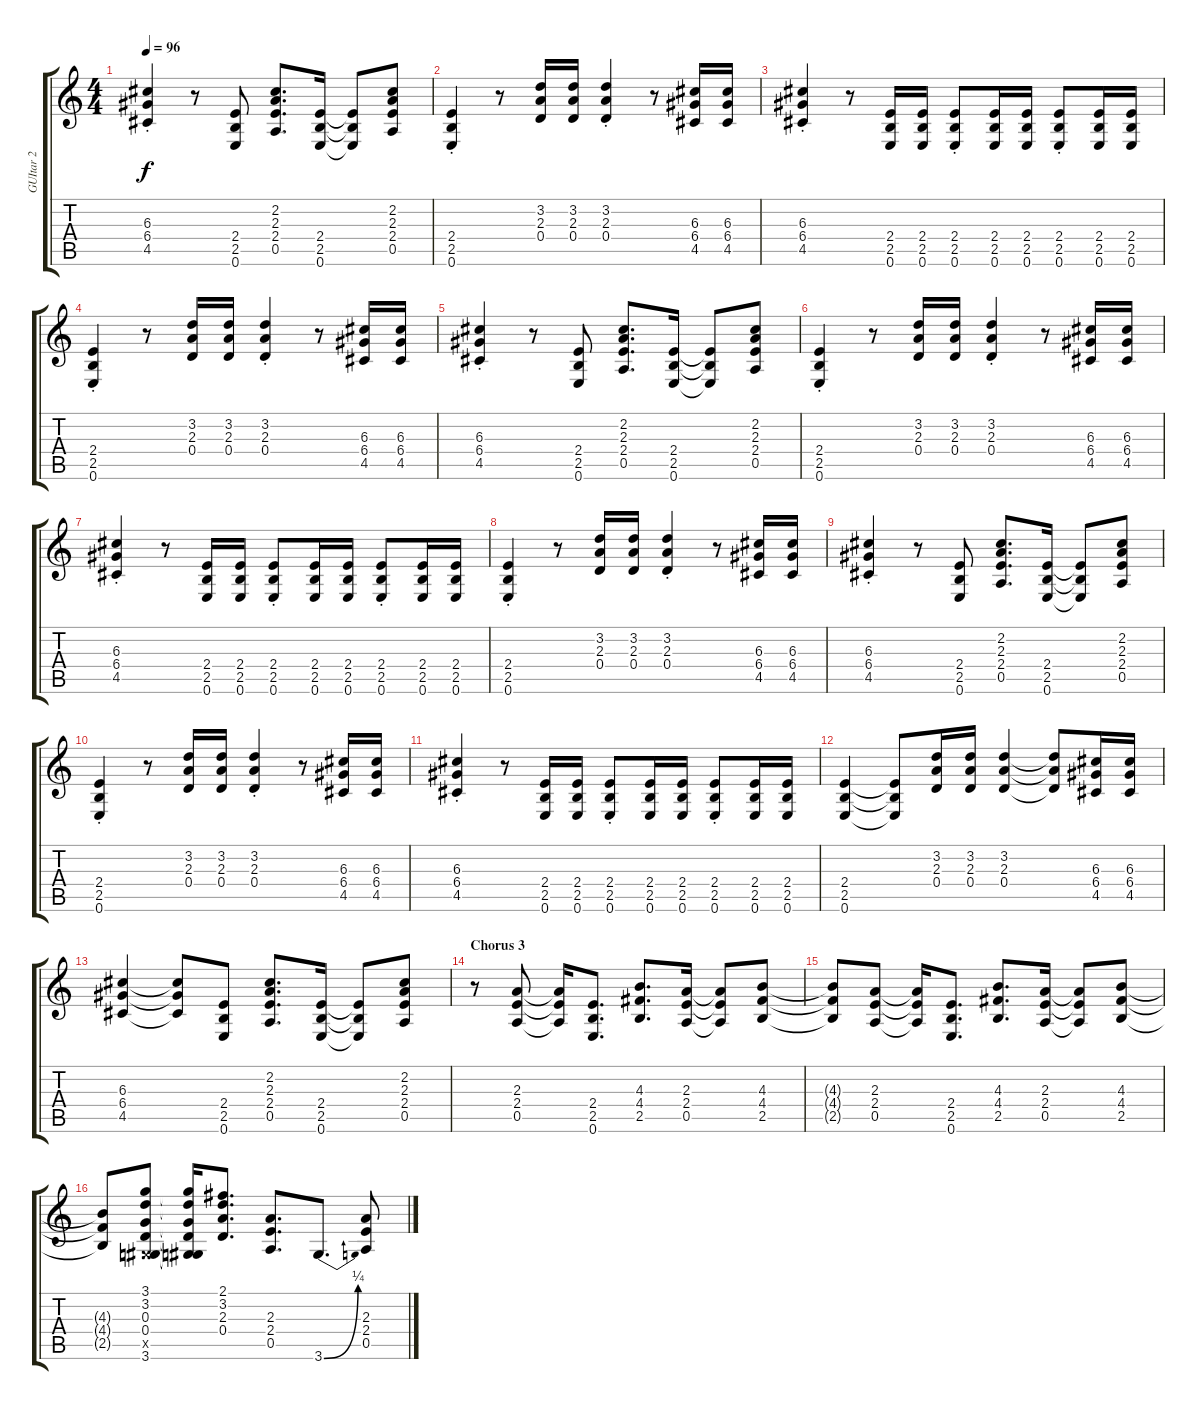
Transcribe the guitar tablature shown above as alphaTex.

\track ("GUItar 2" "GUItar 2") {instrument distortionguitar}
\staff {score tabs}
\tuning (E4 B3 G3 D3 A2 E2) {hide}
\ts (4 4)
\tempo 96
\clef g2
\ks c
(6.3{st} 6.4{st} 4.5{st}).4{dy f} r.8 (2.4 2.5 0.6).8 (2.2 2.3 2.4 0.5).8{d} (2.4 2.5 0.6).16 (2.4{t} 2.5{t} 0.6{t}).8 (2.2 2.3 2.4 0.5).8 |
(2.4{st} 2.5{st} 0.6{st}).4 r.8 (3.2 2.3 0.4).16 (3.2 2.3 0.4).16 (3.2{st} 2.3{st} 0.4{st}).4 r.8 (6.3 6.4 4.5).16 (6.3 6.4 4.5).16 |
(6.3{st} 6.4{st} 4.5{st}).4 r.8 (2.4 2.5 0.6).16 (2.4 2.5 0.6).16 (2.4{st} 2.5{st} 0.6{st}).8 (2.4 2.5 0.6).16 (2.4 2.5 0.6).16 (2.4{st} 2.5{st} 0.6{st}).8 (2.4 2.5 0.6).16 (2.4 2.5 0.6).16 |
(2.4{st} 2.5{st} 0.6{st}).4 r.8 (3.2 2.3 0.4).16 (3.2 2.3 0.4).16 (3.2{st} 2.3{st} 0.4{st}).4 r.8 (6.3 6.4 4.5).16 (6.3 6.4 4.5).16 |
(6.3{st} 6.4{st} 4.5{st}).4 r.8 (2.4 2.5 0.6).8 (2.2 2.3 2.4 0.5).8{d} (2.4 2.5 0.6).16 (2.4{t} 2.5{t} 0.6{t}).8 (2.2 2.3 2.4 0.5).8 |
(2.4{st} 2.5{st} 0.6{st}).4 r.8 (3.2 2.3 0.4).16 (3.2 2.3 0.4).16 (3.2{st} 2.3{st} 0.4{st}).4 r.8 (6.3 6.4 4.5).16 (6.3 6.4 4.5).16 |
(6.3{st} 6.4{st} 4.5{st}).4 r.8 (2.4 2.5 0.6).16 (2.4 2.5 0.6).16 (2.4{st} 2.5{st} 0.6{st}).8 (2.4 2.5 0.6).16 (2.4 2.5 0.6).16 (2.4{st} 2.5{st} 0.6{st}).8 (2.4 2.5 0.6).16 (2.4 2.5 0.6).16 |
(2.4{st} 2.5{st} 0.6{st}).4 r.8 (3.2 2.3 0.4).16 (3.2 2.3 0.4).16 (3.2{st} 2.3{st} 0.4{st}).4 r.8 (6.3 6.4 4.5).16 (6.3 6.4 4.5).16 |
(6.3{st} 6.4{st} 4.5{st}).4 r.8 (2.4 2.5 0.6).8 (2.2 2.3 2.4 0.5).8{d} (2.4 2.5 0.6).16 (2.4{t} 2.5{t} 0.6{t}).8 (2.2 2.3 2.4 0.5).8 |
(2.4{st} 2.5{st} 0.6{st}).4 r.8 (3.2 2.3 0.4).16 (3.2 2.3 0.4).16 (3.2{st} 2.3{st} 0.4{st}).4 r.8 (6.3 6.4 4.5).16 (6.3 6.4 4.5).16 |
(6.3{st} 6.4{st} 4.5{st}).4 r.8 (2.4 2.5 0.6).16 (2.4 2.5 0.6).16 (2.4{st} 2.5{st} 0.6{st}).8 (2.4 2.5 0.6).16 (2.4 2.5 0.6).16 (2.4{st} 2.5{st} 0.6{st}).8 (2.4 2.5 0.6).16 (2.4 2.5 0.6).16 |
(2.4 2.5 0.6).4 (2.4{t} 2.5{t} 0.6{t}).8 (3.2 2.3 0.4).16 (3.2 2.3 0.4).16 (3.2 2.3 0.4).4 (3.2{t} 2.3{t} 0.4{t}).8 (6.3 6.4 4.5).16 (6.3 6.4 4.5).16 |
(6.3 6.4 4.5).4 (6.3{t} 6.4{t} 4.5{t}).8 (2.4 2.5 0.6).8 (2.2 2.3 2.4 0.5).8{d} (2.4 2.5 0.6).16 (2.4{t} 2.5{t} 0.6{t}).8 (2.2 2.3 2.4 0.5).8 |
\section ("" "Chorus 3")
r.8 (2.3 2.4 0.5).8 (2.3{t} 2.4{t} 0.5{t}).16 (2.4 2.5 0.6).8{d} (4.3 4.4 2.5).8{d} (2.3 2.4 0.5).16 (2.3{t} 2.4{t} 0.5{t}).8 (4.3 4.4 2.5).8 |
(4.3{t} 4.4{t} 2.5{t}).8 (2.3 2.4 0.5).8 (2.3{t} 2.4{t} 0.5{t}).16 (2.4 2.5 0.6).8{d} (4.3 4.4 2.5).8{d} (2.3 2.4 0.5).16 (2.3{t} 2.4{t} 0.5{t}).8 (4.3 4.4 2.5).8 |
(4.3{t} 4.4{t} 2.5{t}).8 (3.1 3.2 0.3 0.4 -1.5{x} 3.6).8 (3.1{t} 3.2{t} 0.3{t} 0.4{t} -1.5{t} 3.6{t}).16 (2.1 3.2 2.3 0.4).8{d} (2.3 2.4 0.5).8{d} 3.6{be (bend 0 0 60 1)}.8{d} (2.3 2.4 0.5).8
